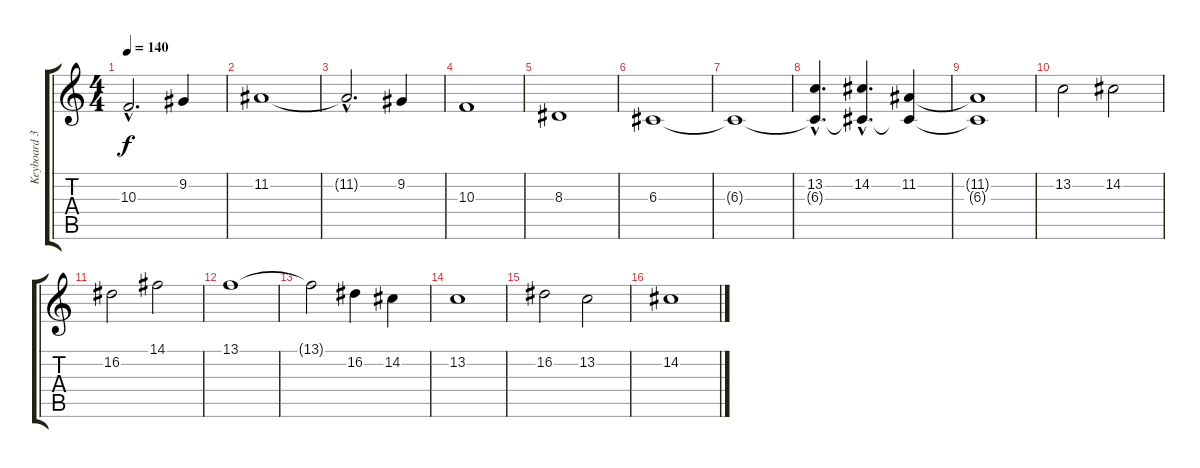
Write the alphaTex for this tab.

\track ("Keyboard 3" "Keyboard 3") {instrument stringensemble1}
\staff {score tabs}
\tuning (E4 B3 G3 D3 A2 E2) {hide}
\ts (4 4)
\tempo 140
\clef g2
\ks c
10.3{hac t}.2{d dy f} 9.2.4 |
11.2.1 |
11.2{hac t}.2{d} 9.2.4 |
10.3.1 |
8.3.1 |
6.3.1 |
6.3{t}.1 |
(13.2{hac} 6.3{hac t}).4{d} (14.2{hac} 6.3{hac t}).4{d} (11.2 6.3{t}).4 |
(11.2{t} 6.3{t}).1 |
\section ("" "")
13.2.2 14.2.2 |
16.2.2 14.1.2 |
13.1.1 |
13.1{t}.2 16.2.4 14.2.4 |
13.2.1 |
16.2.2 13.2.2 |
14.2.1
